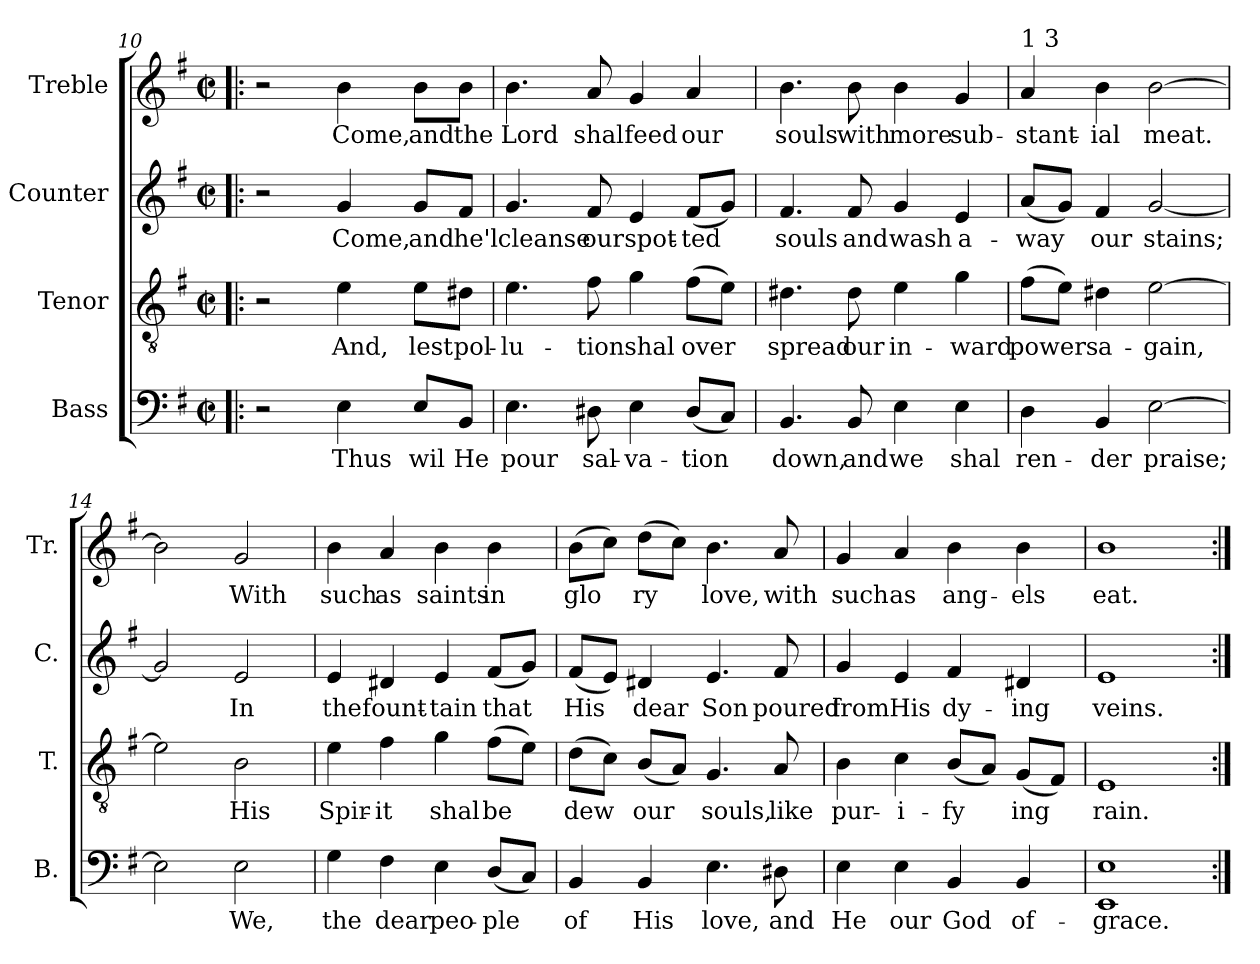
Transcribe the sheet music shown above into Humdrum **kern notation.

**kern	**text	**kern	**text	**kern	**text	**kern	**text
*part4	*part4	*part3	*part3	*part2	*part2	*part1	*part1
*staff4	*staff4	*staff3	*staff3	*staff2	*staff2	*staff1	*staff1
*I"Bass	*	*I"Tenor	*	*I"Counter	*	*I"Treble	*
*I'B.	*	*I'T.	*	*I'C.	*	*I'Tr.	*
*clefF4	*	*clefGv2	*	*clefG2	*	*clefG2	*
*k[f#]	*	*k[f#]	*	*k[f#]	*	*k[f#]	*
*G:	*	*G:	*	*G:	*	*G:	*
*M2/2	*	*M2/2	*	*M2/2	*	*M2/2	*
*met(c|)	*	*met(c|)	*	*met(c|)	*	*met(c|)	*
=10!|:	=10!|:	=10!|:	=10!|:	=10!|:	=10!|:	=10!|:	=10!|:
2r	.	2r	.	2r	.	2r	.
!	!LO:LY:b:rj	!	!LO:LY:b:rj	!	!LO:LY:b:rj	!	!LO:LY:b:rj
4E\	Thus	4e\	And,	4g/	Come,	4b\	Come,
!	!LO:LY:b:rj	!	!LO:LY:b:rj	!	!LO:LY:b:rj	!	!LO:LY:b:rj
8E/L	wil	8e\L	lest	8g/L	and	8b\L	and
!	!LO:LY:b:rj	!	!LO:LY:b:rj	!	!LO:LY:b:rj	!	!LO:LY:b:rj
8BB/J	He	8d#X\J	pol-	8f#/J	he'l	8b\J	the
=11	=11	=11	=11	=11	=11	=11	=11
!	!LO:LY:b:rj	!	!LO:LY:b:rj	!	!LO:LY:b:rj	!	!LO:LY:b:rj
4.E\	pour	4.e\	-lu-	4.g/	cleanse	4.b\	Lord
!	!LO:LY:b:rj	!	!LO:LY:b:rj	!	!LO:LY:b:rj	!	!LO:LY:b:rj
8D#X\	sal-	8f#\	-tion	8f#/	our	8a/	shal
!	!LO:LY:b:rj	!	!LO:LY:b:rj	!	!LO:LY:b:rj	!	!LO:LY:b:rj
4E\	-va-	4g\	shal	4e/	spot-	4g/	feed
!	!LO:LY:b:rj	!	!LO:LY:b:rj	!	!LO:LY:b:rj	!	!LO:LY:b:rj
(<8D#/L	-tion	(>8f#\L	over-	(<8f#/L	-ted	4a/	our
!	!LO:LY:b:rj	!	!LO:LY:b:rj	!	!LO:LY:b:rj	!	!
8C/J)	.	8e\J)	--	8g/J)	.	.	.
=12	=12	=12	=12	=12	=12	=12	=12
!	!LO:LY:b:rj	!	!LO:LY:b:rj	!	!LO:LY:b:rj	!	!LO:LY:b:rj
4.BB/	down,	4.d#X\	-spread	4.f#/	souls	4.b\	souls
!	!LO:LY:b:rj	!	!LO:LY:b:rj	!	!LO:LY:b:rj	!	!LO:LY:b:rj
8BB/	and	8d#\	our	8f#/	and	8b\	with
!	!LO:LY:b:rj	!	!LO:LY:b:rj	!	!LO:LY:b:rj	!	!LO:LY:b:rj
4E\	we	4e\	in-	4g/	wash	4b\	more
!	!LO:LY:b:rj	!	!LO:LY:b:rj	!	!LO:LY:b:rj	!	!LO:LY:b:rj
4E\	shal	4g\	-ward	4e/	a-	4g/	sub-
!!LO:PB:g=z
=13	=13	=13	=13	=13	=13	=13	=13
!	!	!	!	!	!	!LO:TX:a:t=1 3	!
!	!LO:LY:b:rj	!	!LO:LY:b:rj	!	!LO:LY:b:rj	!	!LO:LY:b:rj
4D\	ren-	(>8f#\L	powers	(<8a/L	-way	4a/	-stant-
!	!	!	!LO:LY:b:rj	!	!LO:LY:b:rj	!	!
.	.	8e\J)	.	8g/J)	.	.	.
!	!LO:LY:b:rj	!	!LO:LY:b:rj	!	!LO:LY:b:rj	!	!LO:LY:b:rj
4BB/	-der	4d#X\	a-	4f#/	our	4b\	-ial
!	!LO:LY:b:rj	!	!LO:LY:b:rj	!	!LO:LY:b:rj	!	!LO:LY:b:rj
[>2E\	praise;	[>2e\	-gain,	[<2g/	stains;	[>2b\	meat.
=14	=14	=14	=14	=14	=14	=14	=14
!	!LO:LY:b:rj	!	!LO:LY:b:rj	!	!LO:LY:b:rj	!	!LO:LY:b:rj
2E\]	.	2e\]	.	2g/]	.	2b\]	.
!	!LO:LY:b:rj	!	!LO:LY:b:rj	!	!LO:LY:b:rj	!	!LO:LY:b:rj
2E\	We,	2B\	His	2e/	In	2g/	With
=15	=15	=15	=15	=15	=15	=15	=15
!	!LO:LY:b:rj	!	!LO:LY:b:rj	!	!LO:LY:b:rj	!	!LO:LY:b:rj
4G\	the	4e\	Spir-	4e/	the	4b\	such
!	!LO:LY:b:rj	!	!LO:LY:b:rj	!	!LO:LY:b:rj	!	!LO:LY:b:rj
4F#\	dear	4f#\	-it	4d#X/	fount-	4a/	as
!	!LO:LY:b:rj	!	!LO:LY:b:rj	!	!LO:LY:b:rj	!	!LO:LY:b:rj
4E\	peo-	4g\	shal	4e/	-tain	4b\	saints
!	!LO:LY:b:rj	!	!LO:LY:b:rj	!	!LO:LY:b:rj	!	!LO:LY:b:rj
(<8D/L	-ple	(>8f#\L	be-	(<8f#/L	that	4b\	in
!	!LO:LY:b:rj	!	!LO:LY:b:rj	!	!LO:LY:b:rj	!	!
8C/J)	.	8e\J)	--	8g/J)	.	.	.
=16	=16	=16	=16	=16	=16	=16	=16
!	!LO:LY:b:rj	!	!LO:LY:b:rj	!	!LO:LY:b:rj	!	!LO:LY:b:rj
4BB/	of	(>8d\L	-dew	(<8f#/L	His	(>8b\L	glo-
!	!	!	!LO:LY:b:rj	!	!LO:LY:b:rj	!	!LO:LY:b:rj
.	.	8c\J)	.	8e/J)	.	8cc\J)	--
!	!LO:LY:b:rj	!	!LO:LY:b:rj	!	!LO:LY:b:rj	!	!LO:LY:b:rj
4BB/	His	(<8B/L	our	4d#X/	dear	(>8dd\L	-ry
!	!	!	!LO:LY:b:rj	!	!	!	!LO:LY:b:rj
.	.	8A/J)	.	.	.	8cc\J)	.
!	!LO:LY:b:rj	!	!LO:LY:b:rj	!	!LO:LY:b:rj	!	!LO:LY:b:rj
4.E\	love,	4.G/	souls,	4.e/	Son	4.b\	love,
!	!LO:LY:b:rj	!	!LO:LY:b:rj	!	!LO:LY:b:rj	!	!LO:LY:b:rj
8D#X\	and	8A/	like	8f#/	poured	8a/	with
=17	=17	=17	=17	=17	=17	=17	=17
!	!LO:LY:b:rj	!	!LO:LY:b:rj	!	!LO:LY:b:rj	!	!LO:LY:b:rj
4E\	He	4B\	pur-	4g/	from	4g/	such
!	!LO:LY:b:rj	!	!LO:LY:b:rj	!	!LO:LY:b:rj	!	!LO:LY:b:rj
4E\	our	4c\	-i-	4e/	His	4a/	as
!	!LO:LY:b:rj	!	!LO:LY:b:rj	!	!LO:LY:b:rj	!	!LO:LY:b:rj
4BB/	God	(<8B/L	-fy-	4f#/	dy-	4b\	ang-
!	!	!	!LO:LY:b:rj	!	!	!	!
.	.	8A/J)	--	.	.	.	.
!	!LO:LY:b:rj	!	!LO:LY:b:rj	!	!LO:LY:b:rj	!	!LO:LY:b:rj
4BB/	of-	(<8G/L	-ing	4d#X/	-ing	4b\	-els
!	!	!	!LO:LY:b:rj	!	!	!	!
.	.	8F#/J)	.	.	.	.	.
=18	=18	=18	=18	=18	=18	=18	=18
!	!LO:LY:b:rj	!	!LO:LY:b:rj	!	!LO:LY:b:rj	!	!LO:LY:b:rj
1E 1EE	-grace.	1E	rain.	1e	veins.	1b	eat.
=:|!	=:|!	=:|!	=:|!	=:|!	=:|!	=:|!	=:|!
*-	*-	*-	*-	*-	*-	*-	*-
